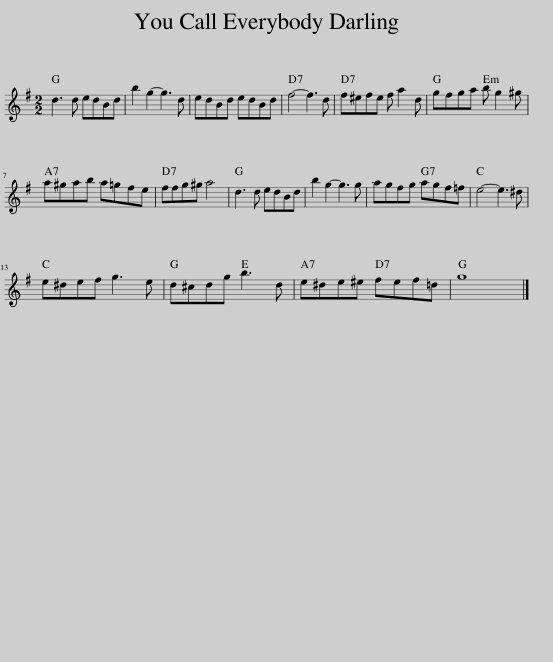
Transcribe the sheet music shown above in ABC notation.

X:1
L:1/8
M:2/2
I:linebreak $
K:G
V:1 treble
V:1
 d3 d edBd | b2 g2- g3 d | edBd edBd | f4- f3 d | f^efe f a2 d | %5
 gfga b g2 ^g |$ a^gab a=gfe | ffg^g a4 | d3 d edBd | b2 g2- g3 g | %10
 agfg agf=f | e4- e3 ^d |$ e^def g3 e | d^cdg b3 d | e^de^e fef=d | %15
 g8 |] %16
